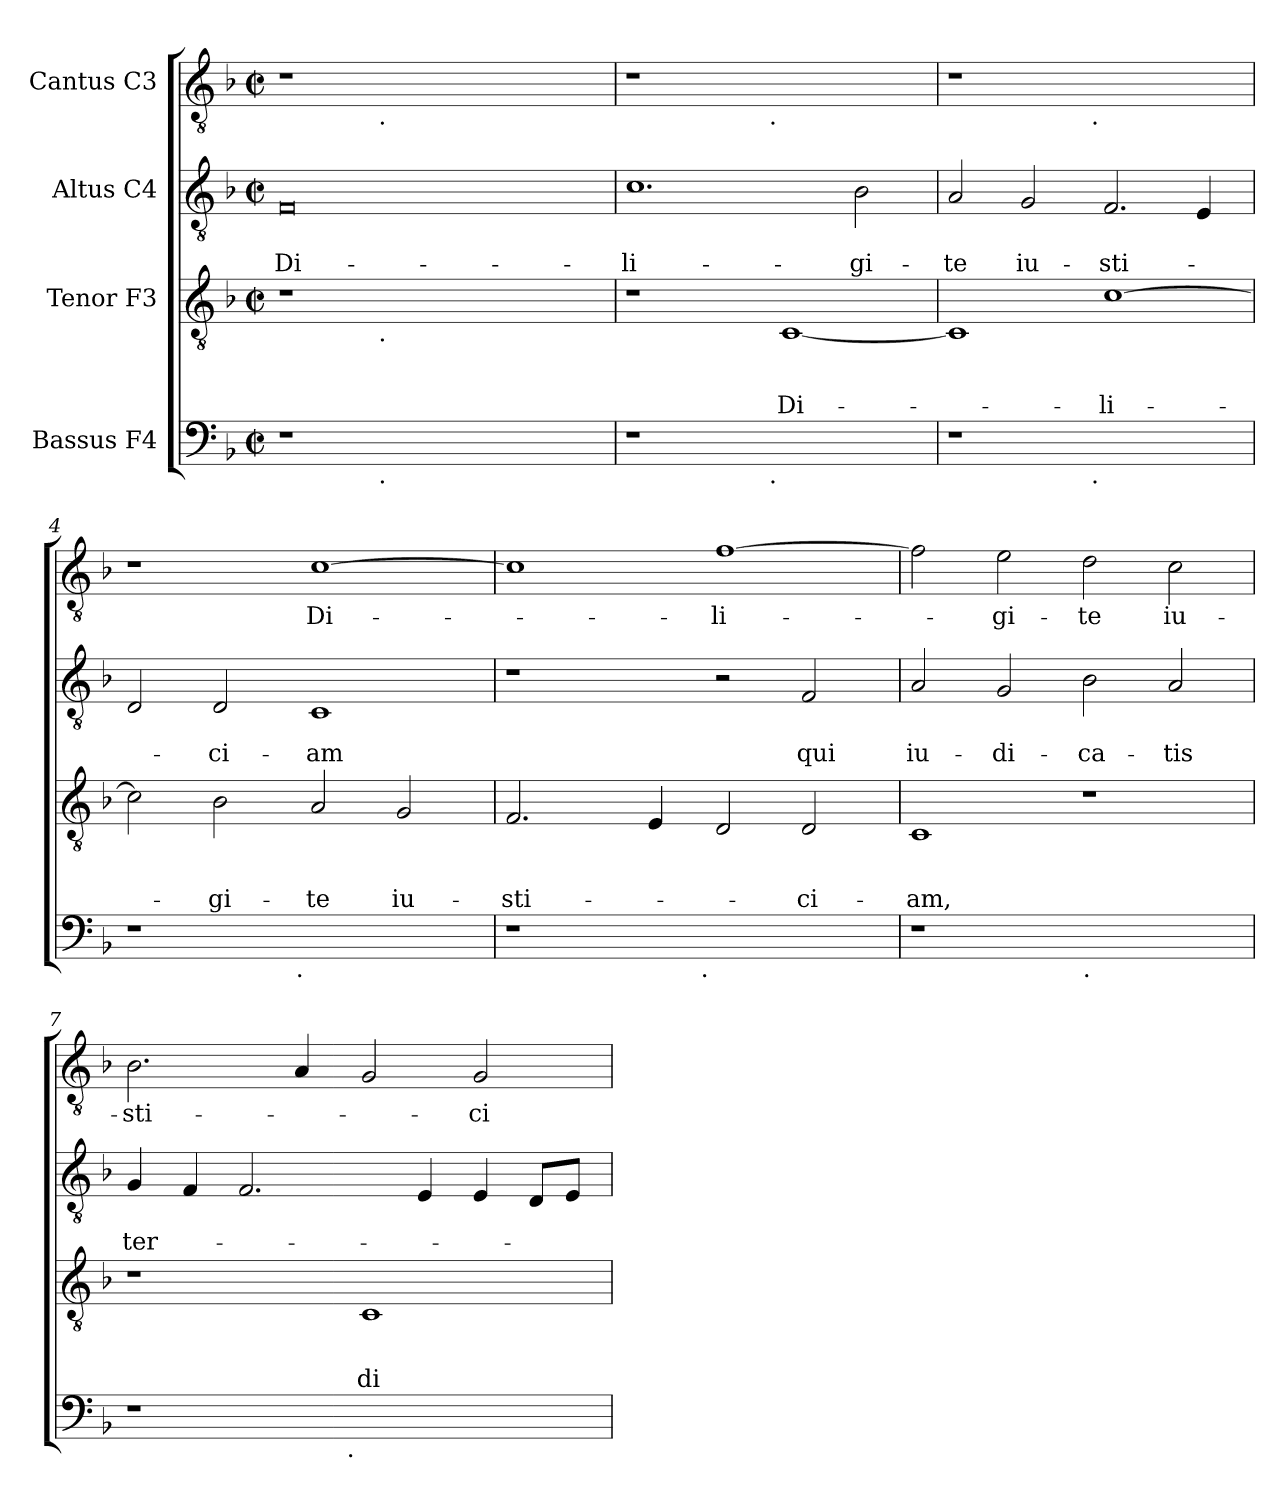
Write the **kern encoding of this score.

**kern	**kern	**text	**text	**text	**kern	**text	**text	**kern	**text
*part4	*part3	*part3	*part3	*part3	*part2	*part2	*part2	*part1	*part1
*staff4	*staff3	*staff3	*staff3	*staff3	*staff2	*staff2	*staff2	*staff1	*staff1
*I"Bassus F4	*I"Tenor F3	*	*	*	*I"Altus C4	*	*	*I"Cantus C3	*
*clefF4	*clefGv2	*	*	*	*clefGv2	*	*	*clefGv2	*
*k[b-]	*k[b-]	*	*	*	*k[b-]	*	*	*k[b-]	*
*F:	*F:	*	*	*	*F:	*	*	*F:	*
*M2/2	*M2/2	*	*	*	*M2/2	*	*	*M2/2	*
*met(c|)	*met(c|)	*	*	*	*met(c|)	*	*	*met(c|)	*
=1	=1	=1	=1	=1	=1	=1	=1	=1	=1
!	!	!	!	!	!	!	!LO:LY:b	!	!
*^	*^	*	*	*	*	*	*	*^	*
1r	2ryy	1r	2ryy	.	.	.	0F	.	Di-	1r	2ryy	.
.	16.ryy	.	16.ryy	.	.	.	.	.	.	.	16.ryy	.
!	!	!	!	!	!	!	!	!	!	!	!LO:TX:b:t=.	!
!	!	!	!LO:TX:b:t=.	!	!	!	!	!	!	!	!	!
!	!LO:TX:b:t=.	!	!	!	!	!	!	!	!	!	!	!
.	1ryy	.	1ryy	.	.	.	.	.	.	.	1ryy	.
1ryy	.	1ryy	.	.	.	.	.	.	.	1ryy	.	.
.	4ryy	.	4ryy	.	.	.	.	.	.	.	4ryy	.
.	8ryy	.	8ryy	.	.	.	.	.	.	.	8ryy	.
.	32ryy	.	32ryy	.	.	.	.	.	.	.	32ryy	.
=2	=2	=2	=2	=2	=2	=2	=2	=2	=2	=2	=2	=2
!	!	!	!	!	!	!	!	!	!LO:LY:b	!	!	!
*	*	*v	*v	*	*	*	*	*	*	*	*	*
1r	2ryy	1r	.	.	.	1.c	.	-li-	1r	2ryy	.
.	4...ryy	.	.	.	.	.	.	.	.	4...ryy	.
!	!	!	!	!	!	!	!	!	!	!LO:TX:b:t=.	!
!	!LO:TX:b:t=.	!	!	!	!	!	!	!	!	!	!
.	1ryy	.	.	.	.	.	.	.	.	1ryy	.
!	!	!	!	!	!LO:LY:b	!	!	!	!	!	!
1ryy	.	[<1C	.	.	Di-	.	.	.	1ryy	.	.
!	!	!	!	!	!	!	!	!LO:LY:b	!	!	!
.	.	.	.	.	.	2B-\	.	-gi-	.	.	.
.	32ryy	.	.	.	.	.	.	.	.	32ryy	.
=3	=3	=3	=3	=3	=3	=3	=3	=3	=3	=3	=3
!	!	!	!	!	!	!	!	!LO:LY:b	!	!	!
1r	2ryy	1C]	.	.	.	2A/	.	-te	1r	2ryy	.
!	!	!	!	!	!	!	!	!LO:LY:b	!	!	!
.	4...ryy	.	.	.	.	2G/	.	iu-	.	4...ryy	.
!	!	!	!	!	!	!	!	!	!	!LO:TX:b:t=.	!
!	!LO:TX:b:t=.	!	!	!	!	!	!	!	!	!	!
.	1ryy	.	.	.	.	.	.	.	.	1ryy	.
!	!	!	!	!	!LO:LY:b	!	!	!LO:LY:b	!	!	!
1ryy	.	[>1c	.	.	-li-	2.F/	.	-sti-	1ryy	.	.
.	.	.	.	.	.	4E/	.	.	.	.	.
.	32ryy	.	.	.	.	.	.	.	.	32ryy	.
*	*	*	*	*	*	*	*	*	*v	*v	*
=4	=4	=4	=4	=4	=4	=4	=4	=4	=4	=4
1r	2ryy	2c\]	.	.	.	2D/	.	.	1r	.
!	!	!	!	!	!LO:LY:b	!	!	!LO:LY:b	!	!
.	4...ryy	2B-\	.	.	-gi-	2D/	.	-ci-	.	.
!	!LO:TX:b:t=.	!	!	!	!	!	!	!	!	!
.	1ryy	.	.	.	.	.	.	.	.	.
!	!	!	!	!	!LO:LY:b	!	!	!LO:LY:b	!	!LO:LY:b
1ryy	.	2A/	.	.	-te	1C	.	-am	[>1c	Di-
!	!	!	!	!	!LO:LY:b	!	!	!	!	!
.	.	2G/	.	.	iu-	.	.	.	.	.
.	32ryy	.	.	.	.	.	.	.	.	.
=5	=5	=5	=5	=5	=5	=5	=5	=5	=5	=5
!	!	!	!	!	!LO:LY:b	!	!	!	!	!
1r	2ryy	2.F/	.	.	-sti-	1r	.	.	1c]	.
.	4...ryy	.	.	.	.	.	.	.	.	.
.	.	4E/	.	.	.	.	.	.	.	.
!	!LO:TX:b:t=.	!	!	!	!	!	!	!	!	!
.	1ryy	.	.	.	.	.	.	.	.	.
!	!	!	!	!	!	!	!	!	!	!LO:LY:b
1ryy	.	2D/	.	.	.	2r	.	.	[<1f	-li-
!	!	!	!	!	!LO:LY:b	!	!	!LO:LY:b	!	!
.	.	2D/	.	.	-ci-	2F/	.	qui	.	.
.	32ryy	.	.	.	.	.	.	.	.	.
!!LO:LB:g=z
=6	=6	=6	=6	=6	=6	=6	=6	=6	=6	=6
!	!	!	!	!	!LO:LY:b	!	!	!LO:LY:b	!	!
*v	*v	*	*	*	*	*	*	*	*	*
1r	1C	.	.	-am,	2A/	.	iu-	2f\]	.
!	!	!	!	!	!	!	!LO:LY:b	!	!LO:LY:b
.	.	.	.	.	2G/	.	-di-	2e\	-gi-
!LO:TX:b:t=.	!	!	!	!	!	!	!	!	!
!	!	!	!	!	!	!	!LO:LY:b	!	!LO:LY:b
1ryy	1r	.	.	.	2B-\	.	-ca-	2d\	-te
!	!	!	!	!	!	!	!LO:LY:b	!	!LO:LY:b
.	.	.	.	.	2A/	.	-tis	2c\	iu-
=7	=7	=7	=7	=7	=7	=7	=7	=7	=7
!	!	!	!	!	!	!	!LO:LY:b	!	!LO:LY:b
*^	*	*	*	*	*	*	*	*	*
1r	2ryy	1r	.	.	.	4G/	.	ter-	2.B-\	-sti-
.	.	.	.	.	.	4F/	.	.	.	.
.	4...ryy	.	.	.	.	2.F/	.	.	.	.
.	.	.	.	.	.	.	.	.	4A/	.
!	!LO:TX:b:t=.	!	!	!	!	!	!	!	!	!
.	1ryy	.	.	.	.	.	.	.	.	.
!	!	!	!	!	!LO:LY:b	!	!	!	!	!
1ryy	.	1C	.	.	di-	.	.	.	2G/	.
.	.	.	.	.	.	4E/	.	.	.	.
!	!	!	!	!	!	!	!	!	!	!LO:LY:b
.	.	.	.	.	.	4E/	.	.	2G/	-ci-
.	.	.	.	.	.	8D/L	.	.	.	.
.	.	.	.	.	.	8E/J	.	.	.	.
.	32ryy	.	.	.	.	.	.	.	.	.
*v	*v	*	*	*	*	*	*	*	*	*
=	=	=	=	=	=	=	=	=	=
*-	*-	*-	*-	*-	*-	*-	*-	*-	*-
